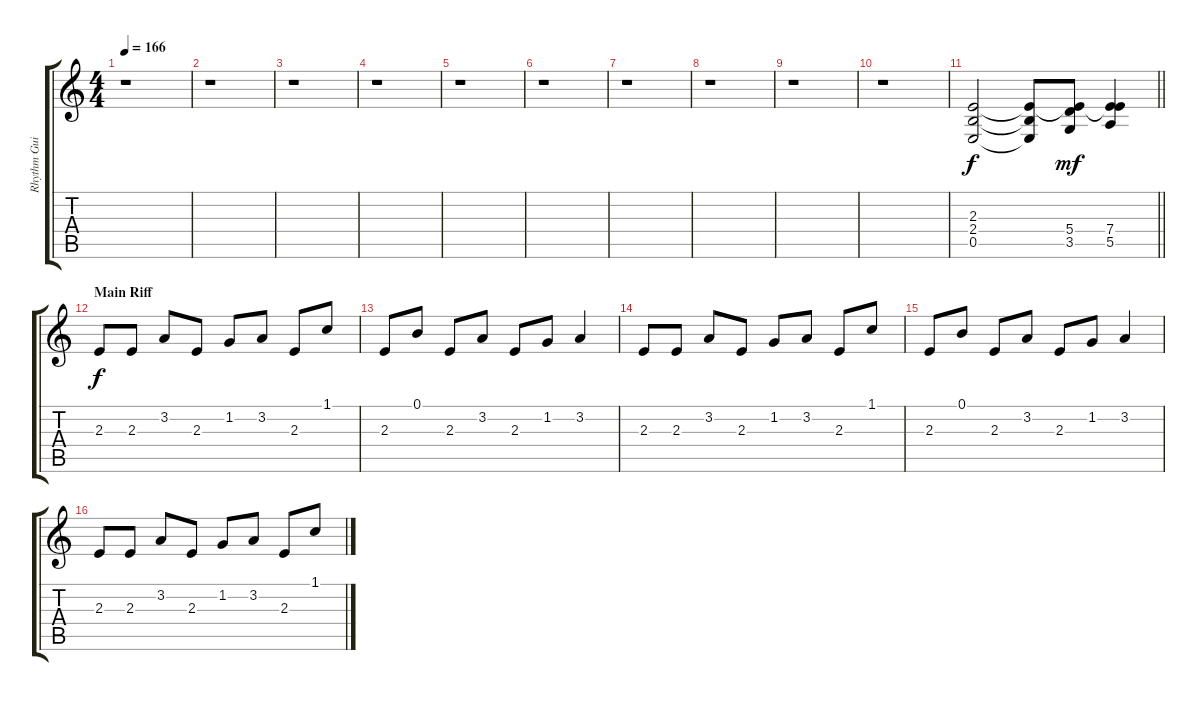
\track ("Rhythm Guitar" "Rhythm Gui") {instrument distortionguitar}
\staff {score tabs}
\tuning (B3 Gb3 D3 A2 E2 B1) {hide}
\ts (4 4)
\tempo 166
\clef g2
\ks c
r.1{dy f} |
r.1 |
r.1 |
r.1 |
r.1 |
r.1 |
r.1 |
r.1 |
r.1 |
r.1 |
\barLineRight lightlight
(2.3 2.4 0.5).2{volume 12} (2.3{t} 2.4{t} 0.5{t}).8 (2.3{t} 5.4 3.5).8{dy mf} (2.3{t} 7.4 5.5).4 |
\section ("" "Main Riff")
2.3.8{dy f volume 5 balance 0} 2.3.8 3.2.8 2.3.8 1.2.8 3.2.8 2.3.8 1.1.8 |
2.3.8 0.1.8 2.3.8 3.2.8 2.3.8 1.2.8 3.2.4 |
2.3.8 2.3.8 3.2.8 2.3.8 1.2.8 3.2.8 2.3.8 1.1.8 |
2.3.8 0.1.8 2.3.8 3.2.8 2.3.8 1.2.8 3.2.4 |
2.3.8{balance 16} 2.3.8 3.2.8 2.3.8 1.2.8 3.2.8 2.3.8 1.1.8
